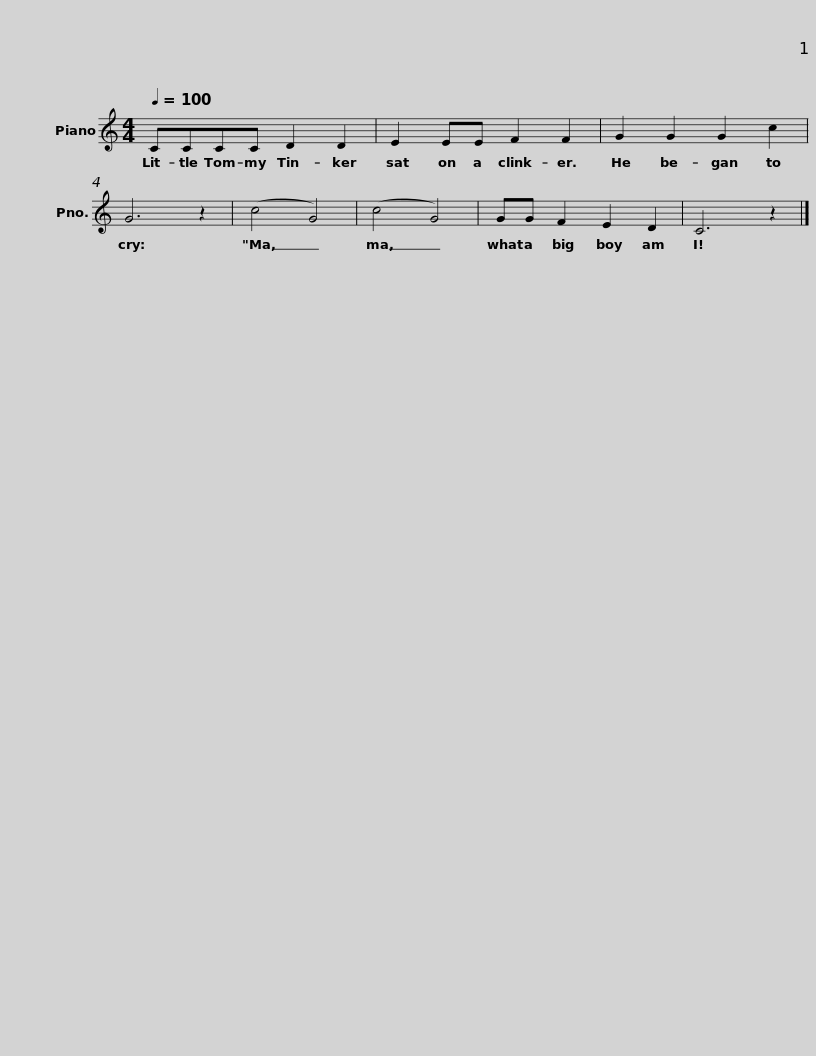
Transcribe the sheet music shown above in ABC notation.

X:1
L:1/8
Q:1/4=100
M:4/4
I:linebreak $
K:C
V:1 treble
V:1
 CCCC D2 D2 | E2 EE F2 F2 |$ G2 G2 G2 c2 | G6 z2 |$ (c4 G4) | %5
 (c4 G4) |$ GG F2 E2 D2 | C6 z2 |] %8
